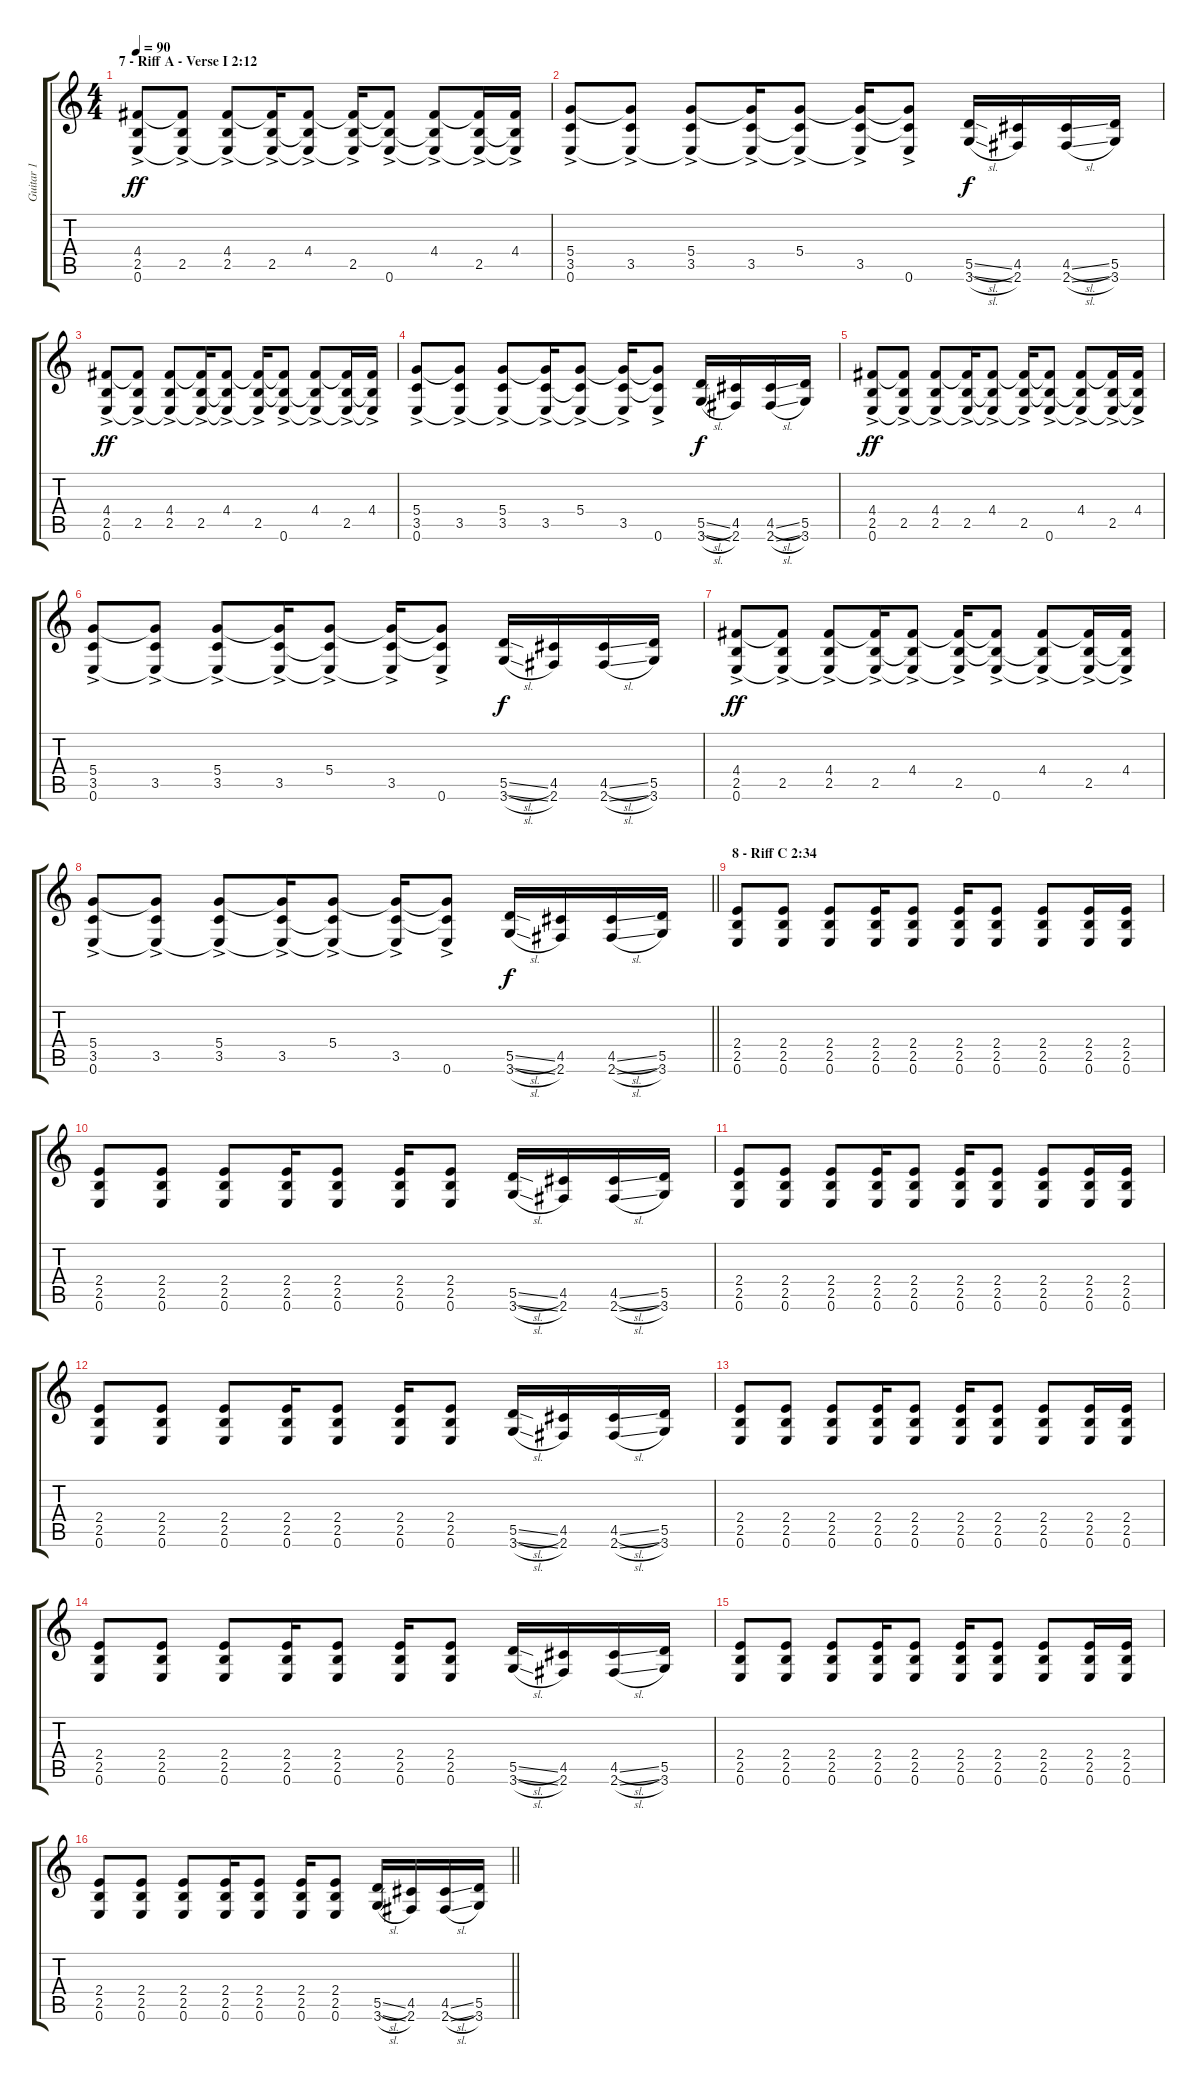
\track ("Guitar 1" "Guitar 1") {instrument distortionguitar}
\staff {score tabs}
\tuning (E4 B3 G3 D3 A2 E2) {hide}
\ts (4 4)
\section ("" "7 - Riff A - Verse I 2:12")
\tempo 90
\clef g2
\ks c
(4.4 2.5 0.6{ac}).8{dy ff} (4.4{t} 2.5{ac} 0.6{t}).8 (4.4{ac} 2.5 0.6{t}).8 (4.4{t} 2.5{ac} 0.6{t}).16 (4.4{ac} 2.5{t} 0.6{t}).8 (4.4{t} 2.5{ac} 0.6{t}).16 (4.4{t} 2.5{t} 0.6{ac}).8 (4.4{ac} 2.5{t} 0.6{t}).8 (4.4{t} 2.5{ac} 0.6{t}).16 (4.4{ac} 2.5{t} 0.6{t}).16 |
(5.4 3.5 0.6{ac}).8 (5.4{t} 3.5{ac} 0.6{t}).8 (5.4{ac} 3.5 0.6{t}).8 (5.4{t} 3.5{ac} 0.6{t}).16 (5.4{ac} 3.5{t} 0.6{t}).8 (5.4{t} 3.5{ac} 0.6{t}).16 (5.4{t} 3.5{t} 0.6{ac}).8 (5.5{sl} 3.6{sl}).16{dy f} (4.5 2.6).16 (4.5{sl} 2.6{sl}).16 (5.5 3.6).16 |
(4.4 2.5 0.6{ac}).8{dy ff} (4.4{t} 2.5{ac} 0.6{t}).8 (4.4{ac} 2.5 0.6{t}).8 (4.4{t} 2.5{ac} 0.6{t}).16 (4.4{ac} 2.5{t} 0.6{t}).8 (4.4{t} 2.5{ac} 0.6{t}).16 (4.4{t} 2.5{t} 0.6{ac}).8 (4.4{ac} 2.5{t} 0.6{t}).8 (4.4{t} 2.5{ac} 0.6{t}).16 (4.4{ac} 2.5{t} 0.6{t}).16 |
(5.4 3.5 0.6{ac}).8 (5.4{t} 3.5{ac} 0.6{t}).8 (5.4{ac} 3.5 0.6{t}).8 (5.4{t} 3.5{ac} 0.6{t}).16 (5.4{ac} 3.5{t} 0.6{t}).8 (5.4{t} 3.5{ac} 0.6{t}).16 (5.4{t} 3.5{t} 0.6{ac}).8 (5.5{sl} 3.6{sl}).16{dy f} (4.5 2.6).16 (4.5{sl} 2.6{sl}).16 (5.5 3.6).16 |
(4.4 2.5 0.6{ac}).8{dy ff} (4.4{t} 2.5{ac} 0.6{t}).8 (4.4{ac} 2.5 0.6{t}).8 (4.4{t} 2.5{ac} 0.6{t}).16 (4.4{ac} 2.5{t} 0.6{t}).8 (4.4{t} 2.5{ac} 0.6{t}).16 (4.4{t} 2.5{t} 0.6{ac}).8 (4.4{ac} 2.5{t} 0.6{t}).8 (4.4{t} 2.5{ac} 0.6{t}).16 (4.4{ac} 2.5{t} 0.6{t}).16 |
(5.4 3.5 0.6{ac}).8 (5.4{t} 3.5{ac} 0.6{t}).8 (5.4{ac} 3.5 0.6{t}).8 (5.4{t} 3.5{ac} 0.6{t}).16 (5.4{ac} 3.5{t} 0.6{t}).8 (5.4{t} 3.5{ac} 0.6{t}).16 (5.4{t} 3.5{t} 0.6{ac}).8 (5.5{sl} 3.6{sl}).16{dy f} (4.5 2.6).16 (4.5{sl} 2.6{sl}).16 (5.5 3.6).16 |
(4.4 2.5 0.6{ac}).8{dy ff} (4.4{t} 2.5{ac} 0.6{t}).8 (4.4{ac} 2.5 0.6{t}).8 (4.4{t} 2.5{ac} 0.6{t}).16 (4.4{ac} 2.5{t} 0.6{t}).8 (4.4{t} 2.5{ac} 0.6{t}).16 (4.4{t} 2.5{t} 0.6{ac}).8 (4.4{ac} 2.5{t} 0.6{t}).8 (4.4{t} 2.5{ac} 0.6{t}).16 (4.4{ac} 2.5{t} 0.6{t}).16 |
\barLineRight lightlight
(5.4 3.5 0.6{ac}).8 (5.4{t} 3.5{ac} 0.6{t}).8 (5.4{ac} 3.5 0.6{t}).8 (5.4{t} 3.5{ac} 0.6{t}).16 (5.4{ac} 3.5{t} 0.6{t}).8 (5.4{t} 3.5{ac} 0.6{t}).16 (5.4{t} 3.5{t} 0.6{ac}).8 (5.5{sl} 3.6{sl}).16{dy f} (4.5 2.6).16 (4.5{sl} 2.6{sl}).16 (5.5 3.6).16 |
\section ("" "8 - Riff C 2:34")
(2.4 2.5 0.6).8 (2.4 2.5 0.6).8 (2.4 2.5 0.6).8 (2.4 2.5 0.6).16 (2.4 2.5 0.6).8 (2.4 2.5 0.6).16 (2.4 2.5 0.6).8 (2.4 2.5 0.6).8 (2.4 2.5 0.6).16 (2.4 2.5 0.6).16 |
(2.4 2.5 0.6).8 (2.4 2.5 0.6).8 (2.4 2.5 0.6).8 (2.4 2.5 0.6).16 (2.4 2.5 0.6).8 (2.4 2.5 0.6).16 (2.4 2.5 0.6).8 (5.5{sl} 3.6{sl}).16 (4.5 2.6).16 (4.5{sl} 2.6{sl}).16 (5.5 3.6).16 |
(2.4 2.5 0.6).8 (2.4 2.5 0.6).8 (2.4 2.5 0.6).8 (2.4 2.5 0.6).16 (2.4 2.5 0.6).8 (2.4 2.5 0.6).16 (2.4 2.5 0.6).8 (2.4 2.5 0.6).8 (2.4 2.5 0.6).16 (2.4 2.5 0.6).16 |
(2.4 2.5 0.6).8 (2.4 2.5 0.6).8 (2.4 2.5 0.6).8 (2.4 2.5 0.6).16 (2.4 2.5 0.6).8 (2.4 2.5 0.6).16 (2.4 2.5 0.6).8 (5.5{sl} 3.6{sl}).16 (4.5 2.6).16 (4.5{sl} 2.6{sl}).16 (5.5 3.6).16 |
(2.4 2.5 0.6).8 (2.4 2.5 0.6).8 (2.4 2.5 0.6).8 (2.4 2.5 0.6).16 (2.4 2.5 0.6).8 (2.4 2.5 0.6).16 (2.4 2.5 0.6).8 (2.4 2.5 0.6).8 (2.4 2.5 0.6).16 (2.4 2.5 0.6).16 |
(2.4 2.5 0.6).8 (2.4 2.5 0.6).8 (2.4 2.5 0.6).8 (2.4 2.5 0.6).16 (2.4 2.5 0.6).8 (2.4 2.5 0.6).16 (2.4 2.5 0.6).8 (5.5{sl} 3.6{sl}).16 (4.5 2.6).16 (4.5{sl} 2.6{sl}).16 (5.5 3.6).16 |
(2.4 2.5 0.6).8 (2.4 2.5 0.6).8 (2.4 2.5 0.6).8 (2.4 2.5 0.6).16 (2.4 2.5 0.6).8 (2.4 2.5 0.6).16 (2.4 2.5 0.6).8 (2.4 2.5 0.6).8 (2.4 2.5 0.6).16 (2.4 2.5 0.6).16 |
\barLineRight lightlight
(2.4 2.5 0.6).8 (2.4 2.5 0.6).8 (2.4 2.5 0.6).8 (2.4 2.5 0.6).16 (2.4 2.5 0.6).8 (2.4 2.5 0.6).16 (2.4 2.5 0.6).8 (5.5{sl} 3.6{sl}).16 (4.5 2.6).16 (4.5{sl} 2.6{sl}).16 (5.5 3.6).16
